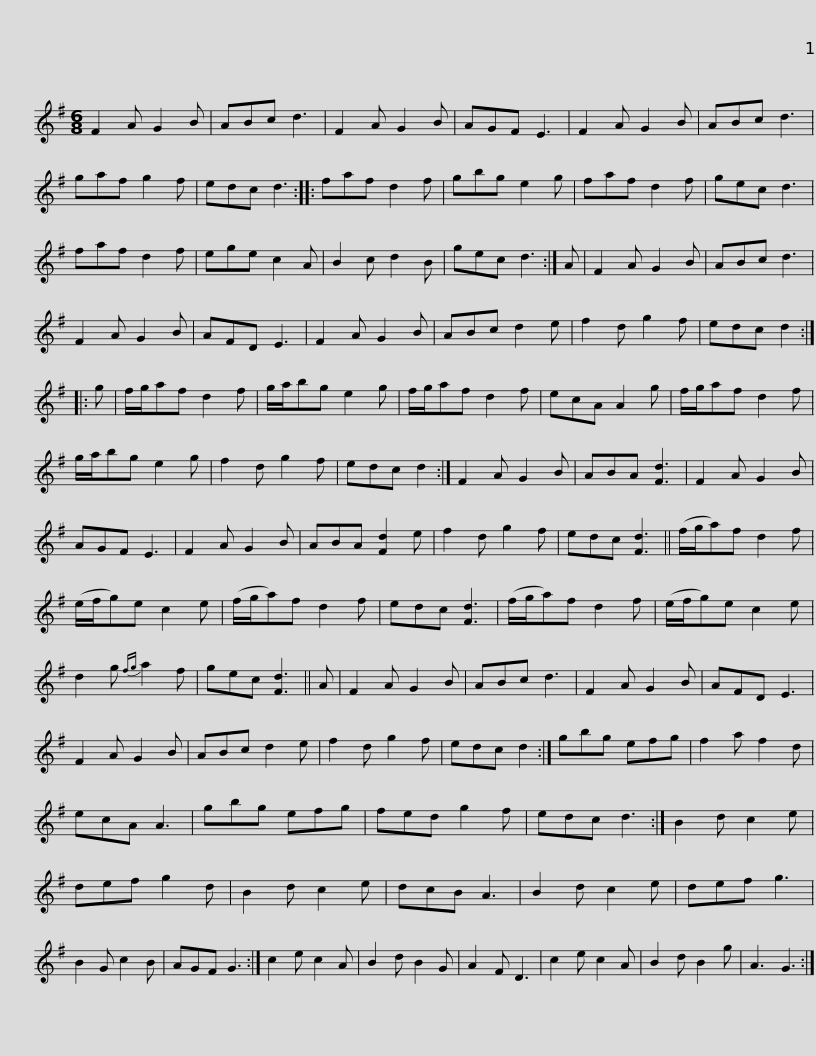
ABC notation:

X:1
L:1/8
M:6/8
I:linebreak $
K:G
V:1 treble
V:1
 F2 A G2 B | ABc d3 | F2 A G2 B | AGF E3 | F2 A G2 B | %5
 ABc d3 | gaf g2 f | edc d3 :: faf d2 f |$ gbg e2 g | %10
 faf d2 f | gec d3 | faf d2 f | ege c2 A | B2 c d2 B | %15
 gec d3 :| A | F2 A G2 B |$ ABc d3 | F2 A G2 B | %20
 AFD E3 | F2 A G2 B | ABc d2 e | f2 d g2 f | edc d2 :: %25
 g | f/g/af d2 f |$ g/a/bg e2 g | f/g/af d2 f | ecA A2 g | %30
 f/g/af d2 f | g/a/bg e2 g | f2 d g2 f | edc d2 :| F2 A G2 B |$ %35
 ABA [Fd]3 | F2 A G2 B | AGF E3 | F2 A G2 B | ABA [Fd]2 e | %40
 f2 d g2 f | edc [Fd]3 || (f/g/a)f d2 f | (e/f/g)e c2 e |$ (f/g/a)f d2 f | %45
 edc [Fd]3 | (f/g/a)f d2 f | (e/f/g)e c2 e | d2 g{fg} a2 f | gec [Fd]3 || %50
 A | F2 A G2 B | ABc d3 |$ F2 A G2 B | AFD E3 | %55
 F2 A G2 B | ABc d2 e | f2 d g2 f | edc d2 :| gbg efg | %60
 f2 a f2 d | ecA A3 |$ gbg efg | fed g2 f | edc d3 :| %65
 B2 d c2 e | def g2 d | B2 d c2 e | dcB A3 | B2 d c2 e | %70
 def g3 |$ B2 G c2 B | AGF G3 :| c2 e c2 A | B2 d B2 G | %75
 A2 F D3 | c2 e c2 A | B2 d B2 g | A3 G3 :| %79
